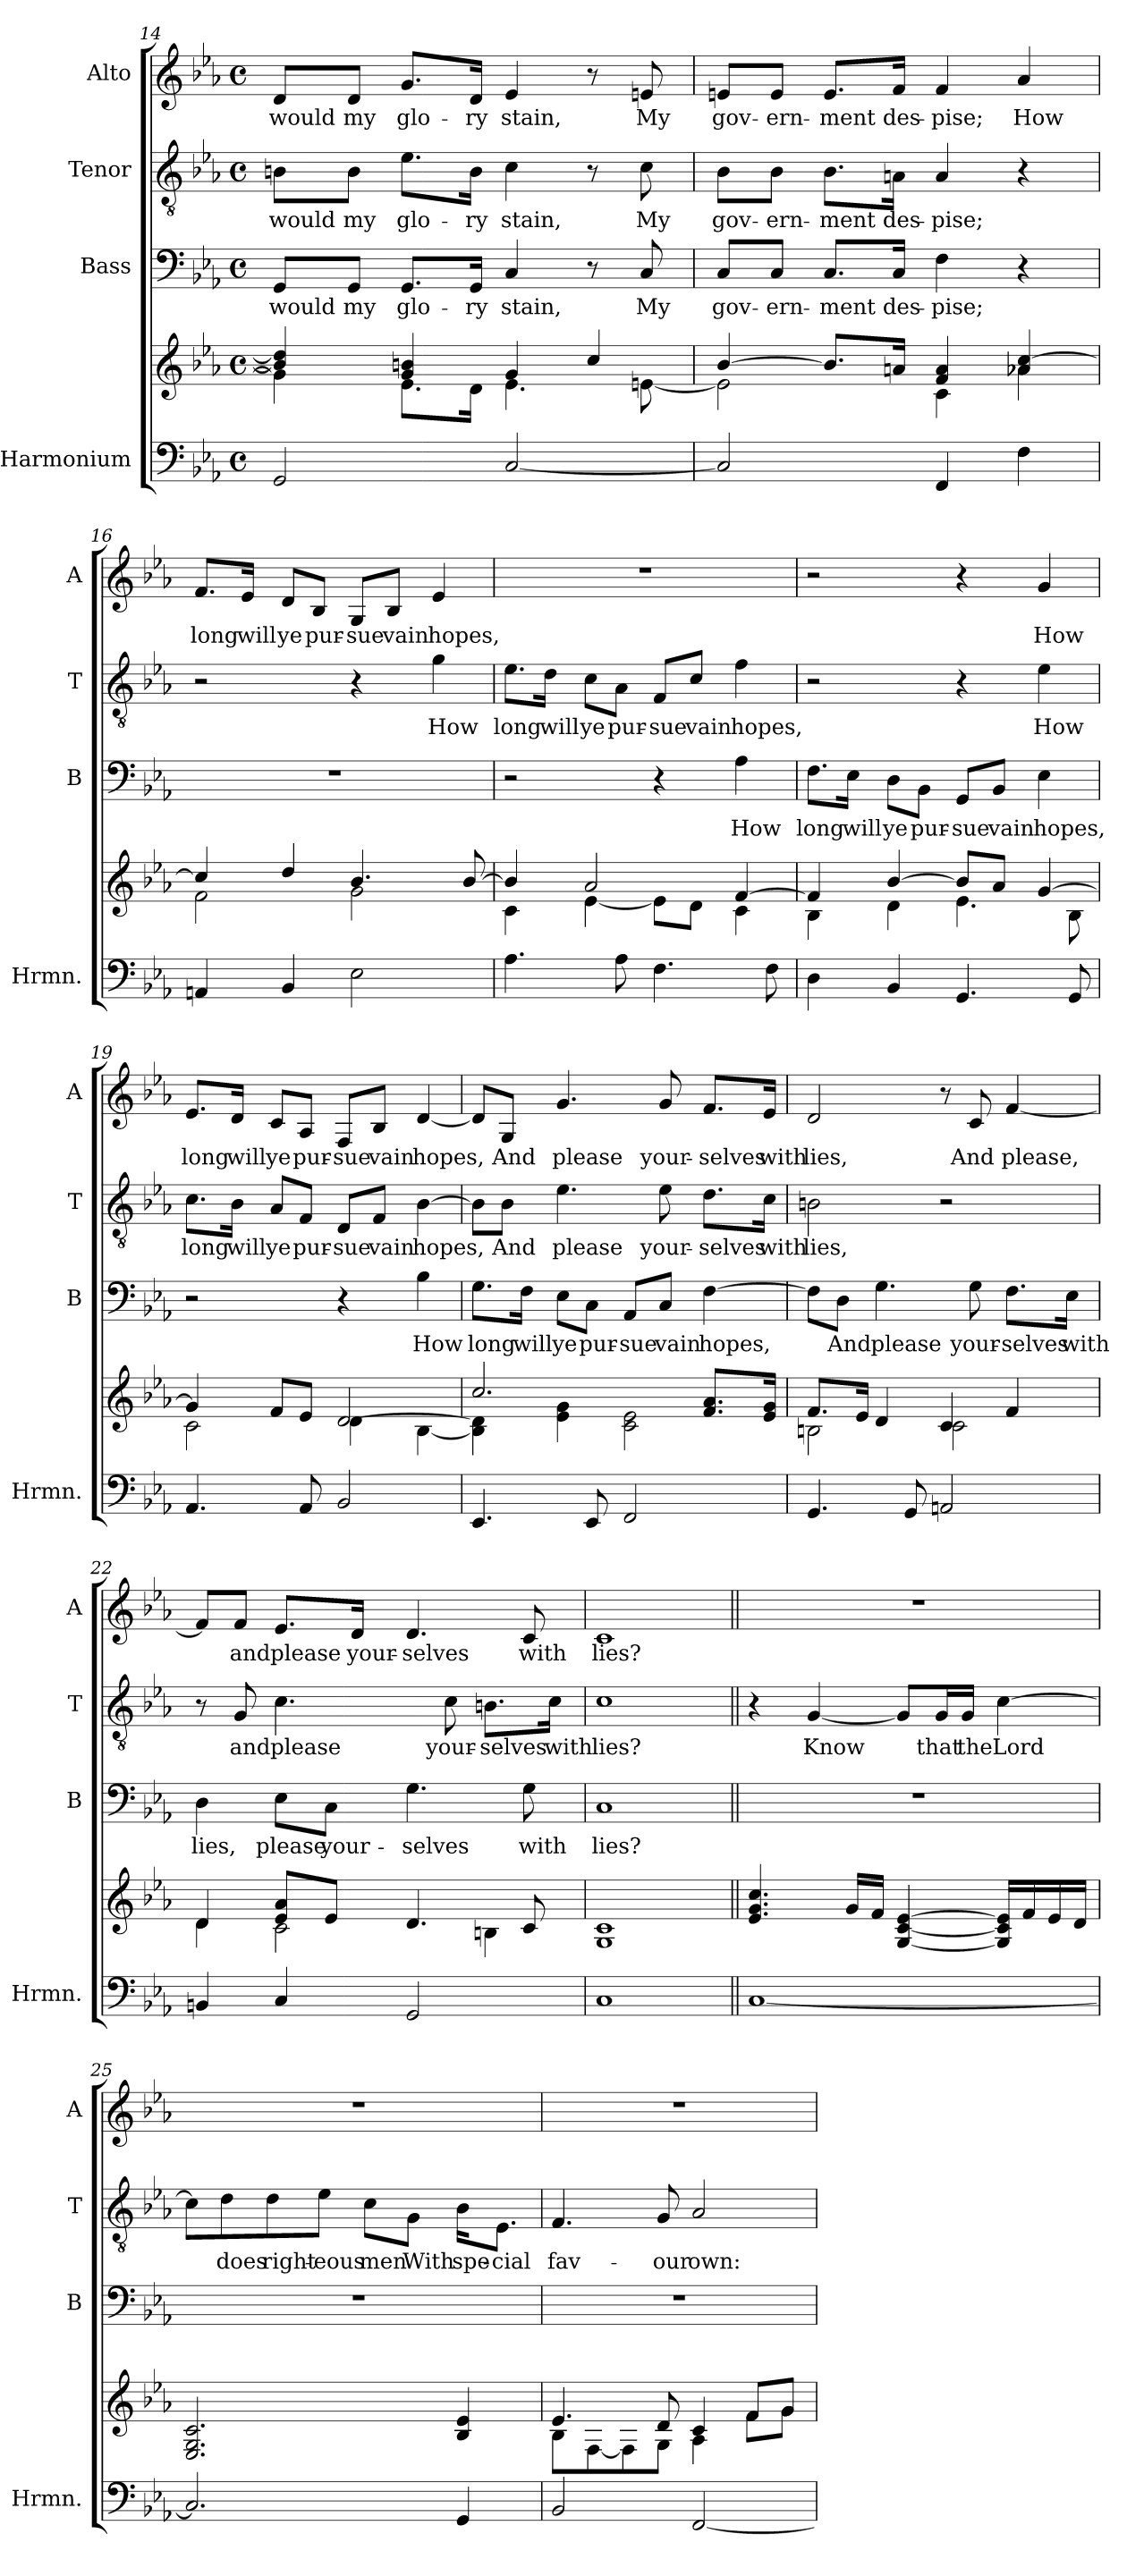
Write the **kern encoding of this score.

**kern	**kern	**kern	**text	**kern	**text	**kern	**text
*part4	*part4	*part3	*part3	*part2	*part2	*part1	*part1
*staff5	*staff4	*staff3	*staff3	*staff2	*staff2	*staff1	*staff1
*I"Harmonium	*	*I"Bass	*	*I"Tenor	*	*I"Alto	*
*I'Hrmn.	*	*I'B	*	*I'T	*	*I'A	*
*clefF4	*clefG2	*clefF4	*	*clefGv2	*	*clefG2	*
*k[b-e-a-]	*k[b-e-a-]	*k[b-e-a-]	*	*k[b-e-a-]	*	*k[b-e-a-]	*
*E-:	*E-:	*E-:	*	*E-:	*	*E-:	*
*M4/4	*M4/4	*M4/4	*	*M4/4	*	*M4/4	*
*met(c)	*met(c)	*met(c)	*	*met(c)	*	*met(c)	*
=14	=14	=14	=14	=14	=14	=14	=14
*^	*^	*	*	*	*	*	*
!	!	!	!	!	!LO:LY:b	!	!LO:LY:b	!	!LO:LY:b
1ryy	2GG/	4b!/] 4dd!/]	4g!\]	8GG/L	would	8Bn\L	would	8d/L	would
!	!	!	!	!	!LO:LY:b	!	!LO:LY:b	!	!LO:LY:b
.	.	.	.	8GG/J	my	8B\J	my	8d/J	my
!	!	!	!	!	!LO:LY:b	!	!LO:LY:b	!	!LO:LY:b
.	.	4g!/ 4bn!/	8.e-!\L	8.GG/L	glo-	8.e-\L	glo-	8.g/L	glo-
!	!	!	!	!	!LO:LY:b	!	!LO:LY:b	!	!LO:LY:b
.	.	.	16d!\Jk	16GG/Jk	-ry	16B\Jk	-ry	16d/Jk	-ry
!	!	!	!	!	!LO:LY:b	!	!LO:LY:b	!	!LO:LY:b
.	[2C/	4g!/	4.e-!\	4C/	stain,	4c\	stain,	4e-/	stain,
.	.	4cc!/	.	8r	.	8r	.	8r	.
!	!	!	!	!	!LO:LY:b	!	!LO:LY:b	!	!LO:LY:b
.	.	.	[8en!\	8C/	My	8c\	My	8en/	My
!!LO:PB:g=z
=15	=15	=15	=15	=15	=15	=15	=15	=15	=15
!	!	!	!	!	!LO:LY:b	!	!LO:LY:b	!	!LO:LY:b
1ryy	2C/]	[4b-!/	2e!\]	8C/L	gov-	8B-\L	gov-	8en/L	gov-
!	!	!	!	!	!LO:LY:b	!	!LO:LY:b	!	!LO:LY:b
.	.	.	.	8C/J	-ern-	8B-\J	-ern-	8e/J	-ern-
!	!	!	!	!	!LO:LY:b	!	!LO:LY:b	!	!LO:LY:b
.	.	8.b-!/L]	.	8.C/L	-ment	8.B-\L	-ment	8.e/L	-ment
!	!	!	!	!	!LO:LY:b	!	!LO:LY:b	!	!LO:LY:b
.	.	16an!/Jk	.	16C/Jk	des-	16An\Jk	des-	16f/Jk	des-
!	!	!	!	!	!LO:LY:b	!	!LO:LY:b	!	!LO:LY:b
.	4FF/	4f!/ 4a!/	4c!\	4F\	-pise;	4A/	-pise;	4f/	-pise;
!	!	!	!	!	!	!	!	!	!LO:LY:b
.	4F\	4a-X!/ [4cc!/	4a-!\	4r	.	4r	.	4a-/	How
=16	=16	=16	=16	=16	=16	=16	=16	=16	=16
!	!	!	!	!	!	!	!	!	!LO:LY:b
1ryy	4AAn/	4cc!/]	2f!\	1r	.	2r	.	8.f/L	long
!	!	!	!	!	!	!	!	!	!LO:LY:b
.	.	.	.	.	.	.	.	16e-/Jk	will
!	!	!	!	!	!	!	!	!	!LO:LY:b
.	4BB-/	4dd!/	.	.	.	.	.	8d/L	ye
!	!	!	!	!	!	!	!	!	!LO:LY:b
.	.	.	.	.	.	.	.	8B-/J	pur-
!	!	!	!	!	!	!	!	!	!LO:LY:b
.	2E-\	4.b-!/	2g!\	.	.	4r	.	8G/L	-sue
!	!	!	!	!	!	!	!	!	!LO:LY:b
.	.	.	.	.	.	.	.	8B-/J	vain
!	!	!	!	!	!	!	!LO:LY:b	!	!LO:LY:b
.	.	.	.	.	.	4g\	How	4e-/	hopes,
.	.	[8b-!/	.	.	.	.	.	.	.
*v	*v	*	*	*	*	*	*	*	*
=17	=17	=17	=17	=17	=17	=17	=17	=17
!	!	!	!	!	!	!LO:LY:b	!	!
4.A-\	4b-!/]	4c!\	2r	.	8.e-\L	long	1r	.
!	!	!	!	!	!	!LO:LY:b	!	!
.	.	.	.	.	16d\Jk	will	.	.
!	!	!	!	!	!	!LO:LY:b	!	!
.	2a-!/	[4e-!\	.	.	8c\L	ye	.	.
!	!	!	!	!	!	!LO:LY:b	!	!
8A-\	.	.	.	.	8A-\J	pur-	.	.
!	!	!	!	!	!	!LO:LY:b	!	!
4.F\	.	8e-!\L]	4r	.	8F/L	-sue	.	.
!	!	!	!	!	!	!LO:LY:b	!	!
.	.	8d!\J	.	.	8c/J	vain	.	.
!	!	!	!	!LO:LY:b	!	!LO:LY:b	!	!
.	[4f!/	4c!\	4A-\	How	4f\	hopes,	.	.
8F\	.	.	.	.	.	.	.	.
!!LO:PB:g=z
=18	=18	=18	=18	=18	=18	=18	=18	=18
!	!	!	!	!LO:LY:b	!	!	!	!
4D\	4f!/]	4B-!\	8.F\L	long	2r	.	2r	.
!	!	!	!	!LO:LY:b	!	!	!	!
.	.	.	16E-\Jk	will	.	.	.	.
!	!	!	!	!LO:LY:b	!	!	!	!
4BB-/	[4b-!/	4d!\	8D\L	ye	.	.	.	.
!	!	!	!	!LO:LY:b	!	!	!	!
.	.	.	8BB-\J	pur-	.	.	.	.
!	!	!	!	!LO:LY:b	!	!	!	!
4.GG/	8b-!/L]	4.e-!\	8GG/L	-sue	4r	.	4r	.
!	!	!	!	!LO:LY:b	!	!	!	!
.	8a-!/J	.	8BB-/J	vain	.	.	.	.
!	!	!	!	!LO:LY:b	!	!LO:LY:b	!	!LO:LY:b
.	[4g!/	.	4E-\	hopes,	4e-\	How	4g/	How
8GG/	.	8B-!\	.	.	.	.	.	.
=19	=19	=19	=19	=19	=19	=19	=19	=19
!	!	!	!	!	!	!LO:LY:b	!	!LO:LY:b
4.AA-/	4g!/]	2c!\	2r	.	8.c\L	long	8.e-/L	long
!	!	!	!	!	!	!LO:LY:b	!	!LO:LY:b
.	.	.	.	.	16B-\Jk	will	16d/Jk	will
!	!	!	!	!	!	!LO:LY:b	!	!LO:LY:b
.	8f!/L	.	.	.	8A-/L	ye	8c/L	ye
!	!	!	!	!	!	!LO:LY:b	!	!LO:LY:b
8AA-/	8e-!/J	.	.	.	8F/J	pur-	8A-/J	pur-
!	!	!	!	!	!	!LO:LY:b	!	!LO:LY:b
2BB-/	[2d!/	4d!\	4r	.	8D/L	-sue	8F/L	-sue
!	!	!	!	!	!	!LO:LY:b	!	!LO:LY:b
.	.	.	.	.	8F/J	vain	8B-/J	vain
!	!	!	!	!LO:LY:b	!	!LO:LY:b	!	!LO:LY:b
.	.	[4B-!\	4B-\	How	[4B-\	hopes,	[4d/	hopes,
=20	=20	=20	=20	=20	=20	=20	=20	=20
!	!	!	!	!LO:LY:b	!	!	!	!
4.EE-/	2.cc!/	4B-!\] 4d!\]	8.G\L	long	8B-\L]	.	8d/L]	.
!	!	!	!	!	!	!LO:LY:b	!	!LO:LY:b
.	.	.	.	.	8B-\J	And	8G/J	And
!	!	!	!	!LO:LY:b	!	!	!	!
.	.	.	16F\Jk	will	.	.	.	.
!	!	!	!	!LO:LY:b	!	!LO:LY:b	!	!LO:LY:b
.	.	4e-!\ 4g!\	8E-\L	ye	4.e-\	please	4.g/	please
!	!	!	!	!LO:LY:b	!	!	!	!
8EE-/	.	.	8C\J	pur-	.	.	.	.
!	!	!	!	!LO:LY:b	!	!	!	!
2FF/	.	2c!\ 2e-!\	8AA-/L	-sue	.	.	.	.
!	!	!	!	!LO:LY:b	!	!LO:LY:b	!	!LO:LY:b
.	.	.	8C/J	vain	8e-\	your-	8g/	your-
!	!	!	!	!LO:LY:b	!	!LO:LY:b	!	!LO:LY:b
.	8.f!/ 8.a-!/L	.	[4F\	hopes,	8.d\L	-selves	8.f/L	-selves
!	!	!	!	!	!	!LO:LY:b	!	!LO:LY:b
.	16e-!/ 16g!/Jk	.	.	.	16c\Jk	with	16e-/Jk	with
!!LO:LB:g=z
=21	=21	=21	=21	=21	=21	=21	=21	=21
!	!	!	!	!	!	!LO:LY:b	!	!LO:LY:b
4.GG/	8.f!/L	2Bn!\	8F\L]	.	2Bn\	lies,	2d/	lies,
!	!	!	!	!LO:LY:b	!	!	!	!
.	.	.	8D\J	And	.	.	.	.
.	16e-!/Jk	.	.	.	.	.	.	.
!	!	!	!	!LO:LY:b	!	!	!	!
.	4d!/	.	4.G\	please	.	.	.	.
8GG/	.	.	.	.	.	.	.	.
2AAn/	4c!/	2c!\	.	.	2r	.	8r	.
!	!	!	!	!LO:LY:b	!	!	!	!LO:LY:b
.	.	.	8G\	your-	.	.	8c/	And
!	!	!	!	!LO:LY:b	!	!	!	!LO:LY:b
.	4f!/	.	8.F\L	-selves	.	.	[4f/	please,
!	!	!	!	!LO:LY:b	!	!	!	!
.	.	.	16E-\Jk	with	.	.	.	.
=22	=22	=22	=22	=22	=22	=22	=22	=22
!	!	!	!	!LO:LY:b	!	!	!	!
4BBn/	4d!/	4d!\	4D\	lies,	8r	.	8f/L]	.
!	!	!	!	!	!	!LO:LY:b	!	!LO:LY:b
.	.	.	.	.	8G/	and	8f/J	and
!	!	!	!	!LO:LY:b	!	!LO:LY:b	!	!LO:LY:b
4C/	8e-!/ 8a-!/L	2c!\	8E-\L	please	4.c\	please	8.e-/L	please
!	!	!	!	!LO:LY:b	!	!	!	!
.	8e-!/J	.	8C\J	your-	.	.	.	.
!	!	!	!	!	!	!	!	!LO:LY:b
.	.	.	.	.	.	.	16d/Jk	your-
!	!	!	!	!LO:LY:b	!	!	!	!LO:LY:b
2GG/	4.d!/	.	4.G\	-selves	.	.	4.d/	-selves
!	!	!	!	!	!	!LO:LY:b	!	!
.	.	.	.	.	8c\	your-	.	.
!	!	!	!	!	!	!LO:LY:b	!	!
.	.	4Bn!\	.	.	8.Bn\L	-selves	.	.
!	!	!	!	!LO:LY:b	!	!	!	!LO:LY:b
.	8c!/	.	8G\	with	.	.	8c/	with
!	!	!	!	!	!	!LO:LY:b	!	!
.	.	.	.	.	16c\Jk	with	.	.
*	*v	*v	*	*	*	*	*	*
=23	=23	=23	=23	=23	=23	=23	=23
!	!	!	!LO:LY:b	!	!LO:LY:b	!	!LO:LY:b
1C	1G! 1c!	1C	lies?	1c	lies?	1c	lies?
!!LO:PB:g=z
=24||	=24||	=24||	=24||	=24||	=24||	=24||	=24||
*^	*	*	*	*	*	*	*
1ryy	[1C	4.e-!/ 4.g!/ 4.cc!/	1r	.	4r	.	1r	.
!	!	!	!	!	!	!LO:LY:b	!	!
.	.	.	.	.	[4G/	Know	.	.
.	.	16g!/LL	.	.	.	.	.	.
.	.	16f!/JJ	.	.	.	.	.	.
.	.	[4G!/ [4c!/ [4e-!/	.	.	8G/L]	.	.	.
!	!	!	!	!	!	!LO:LY:b	!	!
.	.	.	.	.	16G/L	that	.	.
!	!	!	!	!	!	!LO:LY:b	!	!
.	.	.	.	.	16G/JJ	the	.	.
!	!	!	!	!	!	!LO:LY:b	!	!
.	.	16G!/] 16c!/] 16e-!/]LL	.	.	[4c\	Lord	.	.
.	.	16f!/	.	.	.	.	.	.
.	.	16e-!/	.	.	.	.	.	.
.	.	16d!/JJ	.	.	.	.	.	.
=25	=25	=25	=25	=25	=25	=25	=25	=25
1ryy	2.C/]	2.E-!/ 2.G!/ 2.c!/	1r	.	8c\L]	.	1r	.
!	!	!	!	!	!	!LO:LY:b	!	!
.	.	.	.	.	8d\	does	.	.
!	!	!	!	!	!	!LO:LY:b	!	!
.	.	.	.	.	8d\	right-	.	.
!	!	!	!	!	!	!LO:LY:b	!	!
.	.	.	.	.	8e-\J	-eous	.	.
!	!	!	!	!	!	!LO:LY:b	!	!
.	.	.	.	.	8c\L	men	.	.
!	!	!	!	!	!	!LO:LY:b	!	!
.	.	.	.	.	8G\J	With	.	.
!	!	!	!	!	!	!LO:LY:b	!	!
.	4GG/	4B-!/ 4e-!/	.	.	16B-\KL	spe-	.	.
!	!	!	!	!	!	!LO:LY:b	!	!
.	.	.	.	.	8.E-\J	-cial	.	.
=26	=26	=26	=26	=26	=26	=26	=26	=26
*	*	*^	*	*	*	*	*	*
!	!	!	!	!	!	!	!LO:LY:b	!	!
1ryy	2BB-/	4.e-!/	8B-!\L	1r	.	4.F/	fav-	1r	.
.	.	.	[8F!\	.	.	.	.	.	.
.	.	.	8F!\]	.	.	.	.	.	.
!	!	!	!	!	!	!	!LO:LY:b	!	!
.	.	8d!/	8G!\J	.	.	8G/	-our	.	.
!	!	!	!	!	!	!	!LO:LY:b	!	!
.	[2FF/	4c!/	4A-!\	.	.	2A-/	own:	.	.
.	.	8f!/L	8f!\L	.	.	.	.	.	.
.	.	8g!/J	8g!\J	.	.	.	.	.	.
*v	*v	*	*	*	*	*	*	*	*
*	*v	*v	*	*	*	*	*	*
=	=	=	=	=	=	=	=
*-	*-	*-	*-	*-	*-	*-	*-
